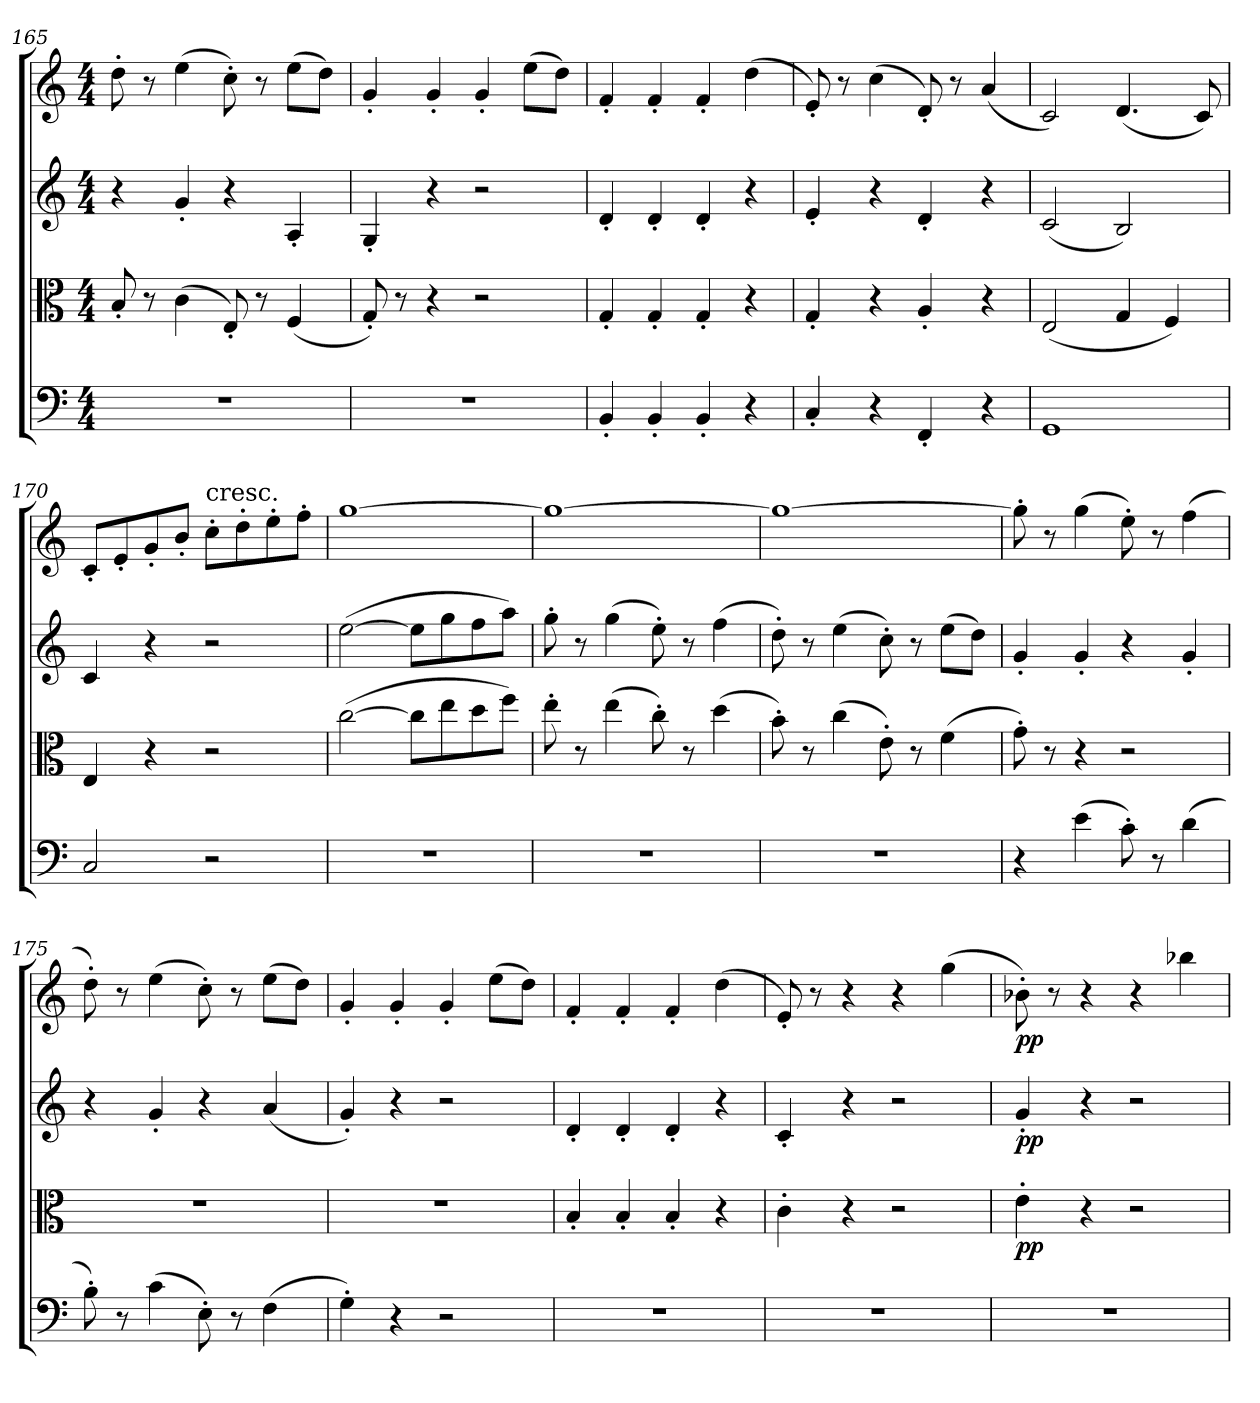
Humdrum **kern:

**kern	**kern	**dynam	**kern	**dynam	**kern	**dynam
*part4	*part3	*part3	*part2	*part2	*part1	*part1
*staff4	*staff3	*staff3	*staff2	*staff2	*staff1	*staff1
*clefF4	*clefC3	*	*clefG2	*	*clefG2	*
*k[]	*k[]	*	*k[]	*	*k[]	*
*C:	*C:	*	*C:	*	*C:	*
*M4/4	*M4/4	*	*M4/4	*	*M4/4	*
=165	=165	=165	=165	=165	=165	=165
1r	8B'/	.	4r	.	8dd'\	.
.	8r	.	.	.	8r	.
.	(4c\	.	4g'/	.	(4ee\	.
.	8E'/)	.	4r	.	8cc'\)	.
.	8r	.	.	.	8r	.
.	(4F/	.	4A'/	.	(8ee\L	.
.	.	.	.	.	8dd\J)	.
=166	=166	=166	=166	=166	=166	=166
1r	8G'/)	.	4G'/	.	4g'/	.
.	8r	.	.	.	.	.
.	4r	.	4r	.	4g'/	.
.	2r	.	2r	.	4g'/	.
.	.	.	.	.	(8ee\L	.
.	.	.	.	.	8dd\J)	.
=167	=167	=167	=167	=167	=167	=167
4BB'/	4G'/	.	4d'/	.	4f'/	.
4BB'/	4G'/	.	4d'/	.	4f'/	.
4BB'/	4G'/	.	4d'/	.	4f'/	.
4r	4r	.	4r	.	(4dd\	.
=168	=168	=168	=168	=168	=168	=168
4C'/	4G'/	.	4e'/	.	8e'/)	.
.	.	.	.	.	8r	.
4r	4r	.	4r	.	(4cc\	.
4FF'/	4A'/	.	4d'/	.	8d'/)	.
.	.	.	.	.	8r	.
4r	4r	.	4r	.	(4a/	.
=169	=169	=169	=169	=169	=169	=169
1GG/	(2E/	.	(2c/	.	2c/)	.
.	4G/	.	2B/)	.	(4.d/	.
.	4F/)	.	.	.	.	.
.	.	.	.	.	8c/)	.
=170	=170	=170	=170	=170	=170	=170
2C/	4E/	.	4c/	.	8c'/L	.
.	.	.	.	.	8e'/	.
.	4r	.	4r	.	8g'/	.
.	.	.	.	.	8b'/J	.
!	!	!	!	!	!LO:TX:t=cresc.	!
2r	2r	.	2r	.	8cc'\L	.
.	.	.	.	.	8dd'\	.
.	.	.	.	.	8ee'\	.
.	.	.	.	.	8ff'\J	.
=171	=171	=171	=171	=171	=171	=171
1r	([2cc\	.	([2ee\	.	[1gg\	.
.	8cc\L]	.	8ee\L]	.	.	.
.	8ee\	.	8gg\	.	.	.
.	8dd\	.	8ff\	.	.	.
.	8ff\J)	.	8aa\J)	.	.	.
=172	=172	=172	=172	=172	=172	=172
1r	8ee'\	.	8gg'\	.	1gg\_	.
.	8r	.	8r	.	.	.
.	(4ee\	.	(4gg\	.	.	.
.	8cc'\)	.	8ee'\)	.	.	.
.	8r	.	8r	.	.	.
.	(4dd\	.	(4ff\	.	.	.
=173	=173	=173	=173	=173	=173	=173
1r	8b'\)	.	8dd'\)	.	1gg\_	.
.	8r	.	8r	.	.	.
.	(4cc\	.	(4ee\	.	.	.
.	8e'\)	.	8cc'\)	.	.	.
.	8r	.	8r	.	.	.
.	(4f\	.	(8ee\L	.	.	.
.	.	.	8dd\J)	.	.	.
=174	=174	=174	=174	=174	=174	=174
4r	8g'\)	.	4g'/	.	8gg'\]	.
.	8r	.	.	.	8r	.
(4e\	4r	.	4g'/	.	(4gg\	.
8c'\)	2r	.	4r	.	8ee'\)	.
8r	.	.	.	.	8r	.
(4d\	.	.	4g'/	.	(4ff\	.
=175	=175	=175	=175	=175	=175	=175
8B'\)	1r	.	4r	.	8dd'\)	.
8r	.	.	.	.	8r	.
(4c\	.	.	4g'/	.	(4ee\	.
8E'\)	.	.	4r	.	8cc'\)	.
8r	.	.	.	.	8r	.
(4F\	.	.	(4a/	.	(8ee\L	.
.	.	.	.	.	8dd\J)	.
=176	=176	=176	=176	=176	=176	=176
4G'\)	1r	.	4g'/)	.	4g'/	.
4r	.	.	4r	.	4g'/	.
2r	.	.	2r	.	4g'/	.
.	.	.	.	.	(8ee\L	.
.	.	.	.	.	8dd\J)	.
=177	=177	=177	=177	=177	=177	=177
1r	4B'/	.	4d'/	.	4f'/	.
.	4B'/	.	4d'/	.	4f'/	.
.	4B'/	.	4d'/	.	4f'/	.
.	4r	.	4r	.	(4dd\	.
=178	=178	=178	=178	=178	=178	=178
1r	4c'\	.	4c'/	.	8e'/)	.
.	.	.	.	.	8r	.
.	4r	.	4r	.	4r	.
.	2r	.	2r	.	4r	.
.	.	.	.	.	(4gg\	.
=179	=179	=179	=179	=179	=179	=179
1r	4e'\	pp	4g'/	pp	8b-X'\)	pp
.	.	.	.	.	8r	.
.	4r	.	4r	.	4r	.
.	2r	.	2r	.	4r	.
.	.	.	.	.	4bb-X\	.
=	=	=	=	=	=	=
*-	*-	*-	*-	*-	*-	*-
